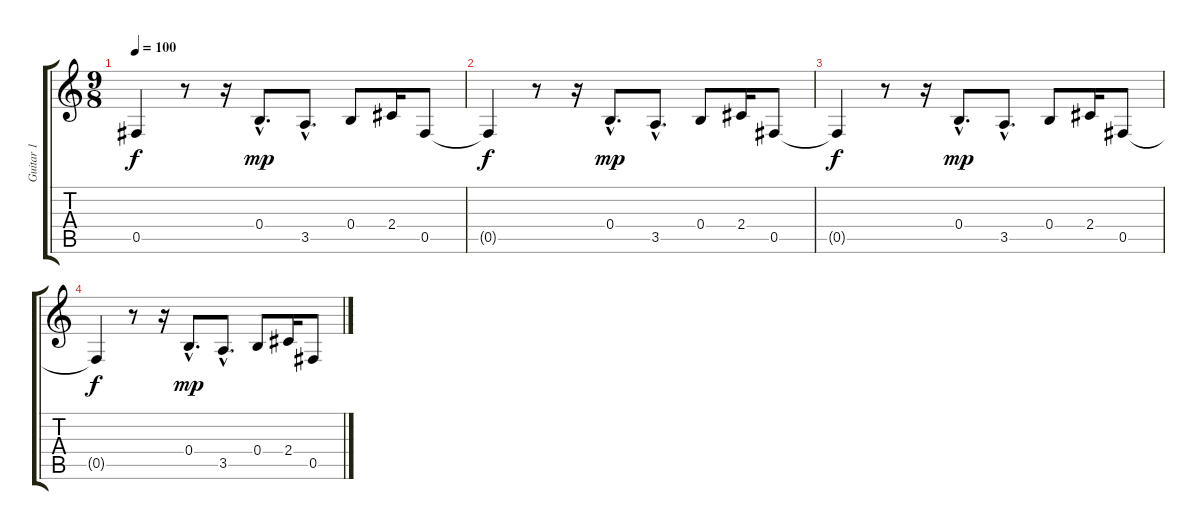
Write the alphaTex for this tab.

\track ("Guitar 1" "Guitar 1") {instrument acousticguitarsteel}
\staff {score tabs}
\tuning (Db4 Ab3 E3 B2 Gb2 Db2) {hide}
\ts (9 8)
\tempo 100
\clef g2
\ks c
0.5{t}.4{dy f} r.8 r.16 0.4{hac}.8{d dy mp} 3.5{hac}.8{d} 0.4.8 2.4.16 0.5.8 |
0.5{t}.4{dy f} r.8 r.16 0.4{hac}.8{d dy mp} 3.5{hac}.8{d} 0.4.8 2.4.16 0.5.8 |
0.5{t}.4{dy f} r.8 r.16 0.4{hac}.8{d dy mp} 3.5{hac}.8{d} 0.4.8 2.4.16 0.5.8 |
0.5{t}.4{dy f} r.8 r.16 0.4{hac}.8{d dy mp} 3.5{hac}.8{d} 0.4.8 2.4.16 0.5.8
